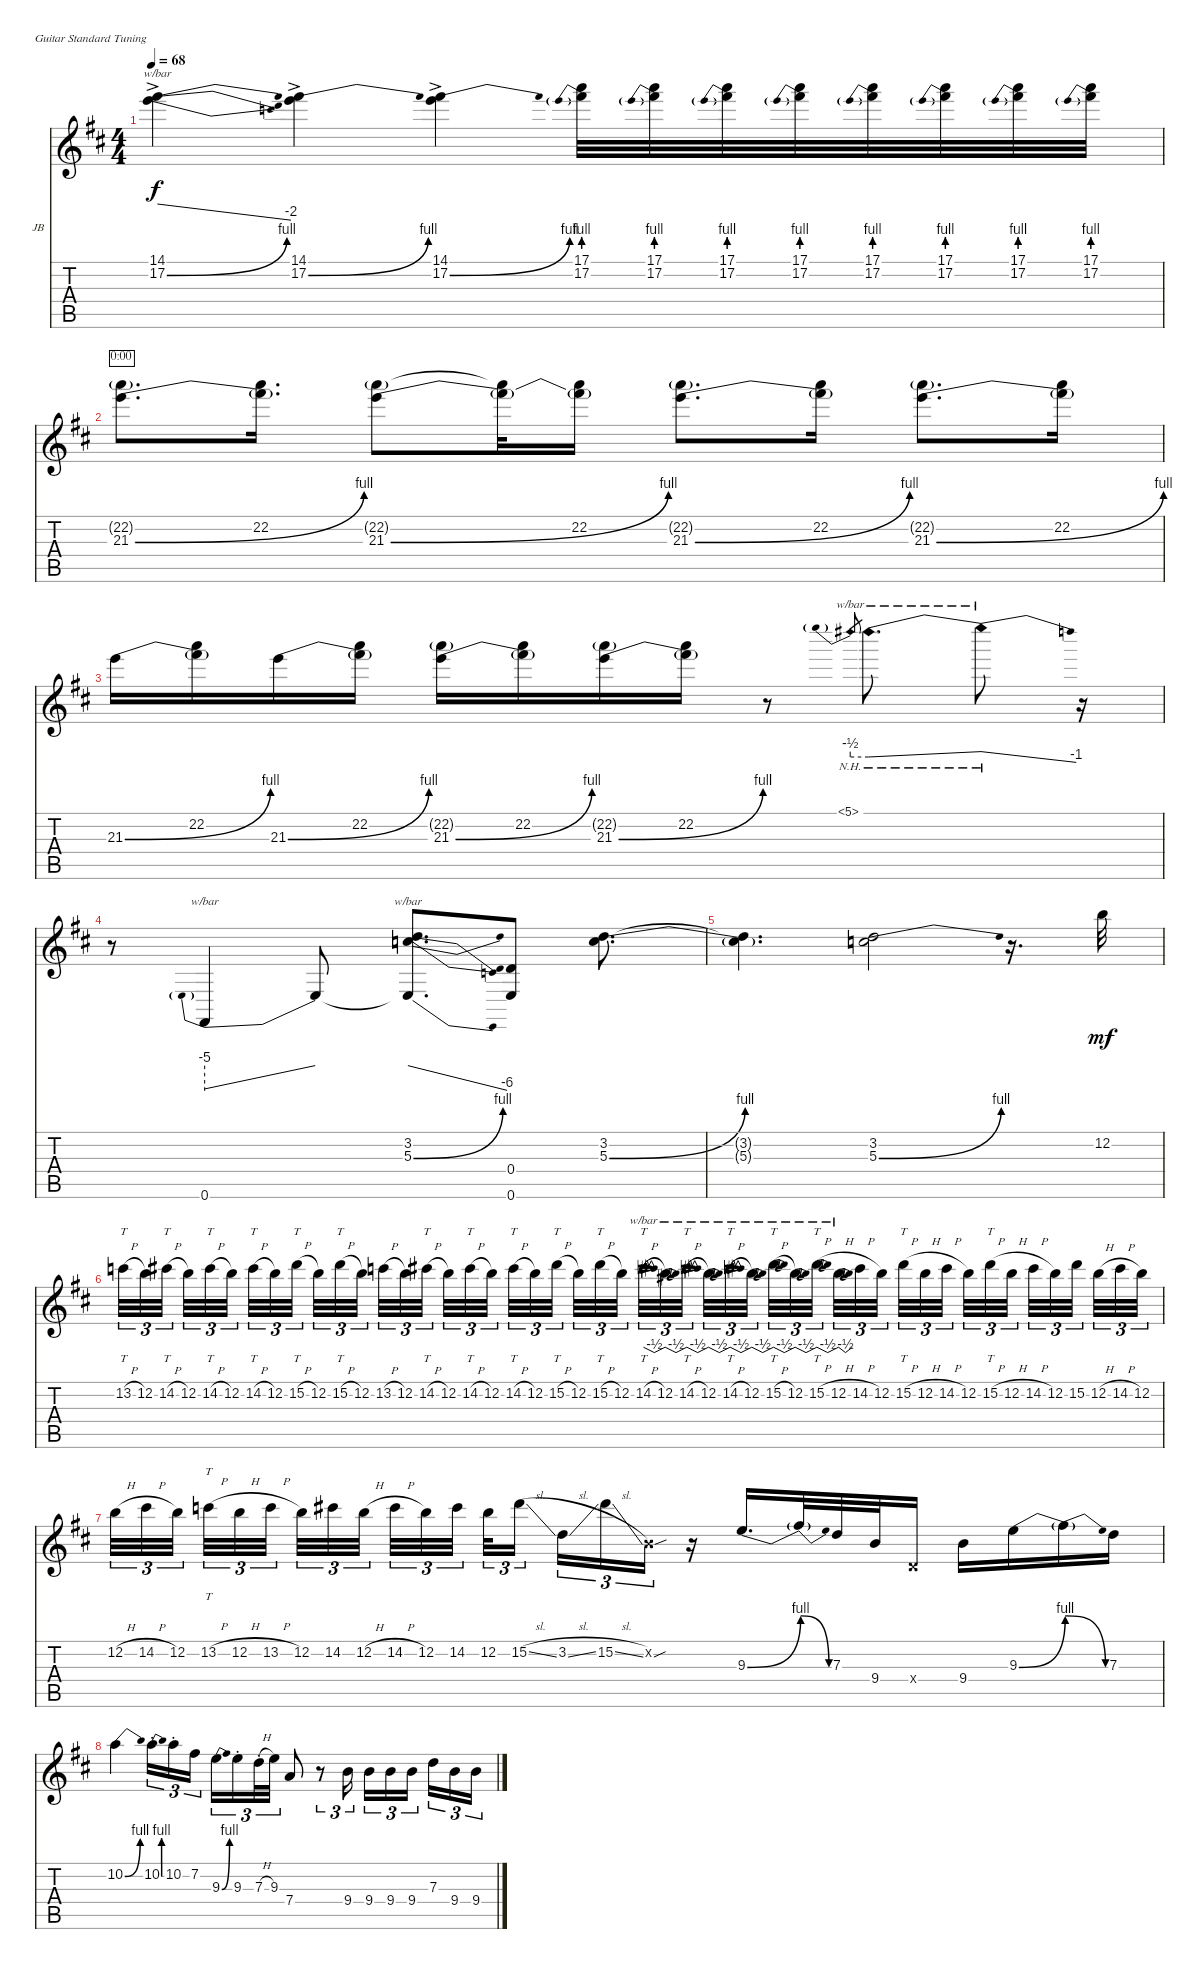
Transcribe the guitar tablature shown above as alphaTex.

\defaultSystemsLayout 4
\bracketExtendMode nobrackets
\firstSystemTrackNameOrientation horizontal
\otherSystemsTrackNameOrientation horizontal
\track ("Jeff Beck" "JB") {instrument overdrivenguitar}
\staff {score tabs}
\tuning (E4 B3 G3 D3 A2 E2)
\ts (4 4)
\tempo 68
\clef g2
\ks bminor
(17.2{be (bend 14.399999999999999 0 36 4) ac} 14.1).4{tbe (dive default 36 0 58.8 -8) dy f} (17.2{be (bend 0 0 15 4) ac} 14.1).4 (17.2{be (bend 0 0 15 4) ac} 14.1).4 (17.1 17.2{be (prebend 0 4 60 4)}).32 (17.2{be (prebend 0 4 60 4)} 17.1).32 (17.2{be (prebend 0 4 60 4)} 17.1).32 (17.2{be (prebend 0 4 60 4)} 17.1).32 (17.2{be (prebend 0 4 60 4)} 17.1).32 (17.2{be (prebend 0 4 60 4)} 17.1).32 (17.2{be (prebend 0 4 60 4)} 17.1).32 (17.2{be (prebend 0 4 60 4)} 17.1).32 |
\scale
0.537209 (21.3{be (bend 0 0 48 4)} 22.2{g}).8{d timer} (22.2 21.3{t}).16{d} (21.3{be (bend 0 0 48 4)} 22.2{g}).8 (22.2{t} 21.3{t}).32 (22.2 21.3{t}).16 (21.3{be (bend 0 0 48 4)} 22.2{g}).8{d} (22.2 21.3{t}).16 (21.3{be (bend 0 0 48 4)} 22.2{g}).8{d} (22.2 21.3{t}).16 |
\scale
0.457875 21.3{be (bend 0 0 48 4)}.16 (22.2 21.3{t}).16 21.3{be (bend 0 0 48 4)}.16 (22.2 21.3{t}).16 (21.3{be (bend 0 0 48 4)} 22.2{g}).16 (22.2 21.3{t}).16 (21.3{be (bend 0 0 48 4)} 22.2{g}).16 (22.2 21.3{t}).16 r.8 5.1{nh}.8{tbe (predive default 0 -2 60 -2) gr} 5.1{nh t}.8{d tbe (dive default 0.6 -2 24 0)} 5.1{nh t}.8{tbe (dive default 0 0 45 -4)} r.16 |
\scale
0.599185 r.8 0.6.4{tbe (predivedive default 0 -20 60 0)} 0.6{t}.8 (5.3{be (bend 0 0 3.5999999999999996 4)} 3.2 0.6{t}).8{d tbe (dive default 24.599999999999998 0 45.6 -24)} (0.6 0.4).8 (5.3{be (bend 0 0 59.4 4)} 3.2).8{d} |
\scale
0.40057 (5.3{be (hold 0 0 60 0) t} 3.2{t}).4{d} (3.2 5.3{be (bend 0 0 15 4)}).2 r.16{d} 12.2.32{dy mf} |
13.2{h}.32{tt tu (3 2)} 12.2.32{tu (3 2)} 14.2{h}.32{tt tu (3 2)} 12.2.32{tu (3 2)} 14.2{h}.32{tt tu (3 2)} 12.2.32{tu (3 2)} 14.2{h}.32{tt tu (3 2)} 12.2.32{tu (3 2)} 15.2{h}.32{tt tu (3 2)} 12.2.32{tu (3 2)} 15.2{h}.32{tt tu (3 2)} 12.2.32{tu (3 2)} 13.2{h}.32{tu (3 2)} 12.2.32{tu (3 2)} 14.2{h}.32{tt tu (3 2)} 12.2.32{tu (3 2)} 14.2{h}.32{tt tu (3 2)} 12.2.32{tu (3 2)} 14.2{h}.32{tt tu (3 2)} 12.2.32{tu (3 2)} 15.2{h}.32{tt tu (3 2)} 12.2.32{tu (3 2)} 15.2{h}.32{tt tu (3 2)} 12.2.32{tu (3 2)} 14.2{h}.32{tt tu (3 2) tbe (dip default 0 0 13.799999999999999 -2 15 -2 49.199999999999996 0)} 12.2.32{tu (3 2) tbe (dip default 0 0 30 -2 60 0)} 14.2{h}.32{tt tu (3 2) tbe (dip default 0 0 30 -2 60 0)} 12.2.32{tu (3 2) tbe (dip default 0 0 30 -2 60 0)} 14.2{h}.32{tt tu (3 2) tbe (dip default 0 0 30 -2 60 0)} 12.2.32{tu (3 2) tbe (dip default 0 0 30 -2 60 0)} 15.2{h}.32{tt tu (3 2) tbe (dip default 0 0 30 -2 60 0)} 12.2.32{tu (3 2) tbe (dip default 0 0 30 -2 60 0)} 15.2{h}.32{tt tu (3 2) tbe (dip default 0 0 30 -2 60 0)} 12.2{h}.32{tu (3 2) tbe (dip default 0 0 30 -2 60 0)} 14.2{h}.32{tu (3 2)} 12.2.32{tu (3 2)} 15.2{h}.32{tt tu (3 2)} 12.2{h}.32{tu (3 2)} 14.2{h}.32{tu (3 2)} 12.2.32{tu (3 2)} 15.2{h}.32{tt tu (3 2)} 12.2{h}.32{tu (3 2)} 14.2{h}.32{tu (3 2)} 12.2.32{tu (3 2)} 15.2.32{tu (3 2)} 12.2{h}.32{tu (3 2)} 14.2{h}.32{tu (3 2)} 12.2.32{tu (3 2)} |
12.2{h}.32{tu (3 2)} 14.2{h}.32{tu (3 2)} 12.2.32{tu (3 2)} 13.2{h}.32{tt tu (3 2)} 12.2{h}.32{tu (3 2)} 13.2{h}.32{tu (3 2)} 12.2.32{tu (3 2)} 14.2.32{tu (3 2)} 12.2{h}.32{tu (3 2)} 14.2{h}.32{tu (3 2)} 12.2.32{tu (3 2)} 14.2.32{tu (3 2)} 12.2.32{tu (3 2)} 15.2{sl}.16{tu (3 2)} 3.2{sl}.16{tu (3 2)} 15.2{sl}.16{tu (3 2)} 0.2{sou x}.16{tu (3 2)} r.16 9.3{be (bend 0 0 15 4)}.16{d} 9.3{be (release 0 4 15 0) t}.32 7.3.32 9.4.32 0.4{x}.16 9.4.16 9.3{be (bend 0 0 15 4)}.16 9.3{be (release 0 4 15 0) t}.16 7.3.16 |
10.2{be (bend 0 0 15 4)}.4 10.2{be (bend 0 0 15 4) st}.16{tu (3 2)} 10.2{st}.16{tu (3 2)} 7.2.16{tu (3 2)} 9.3{be (bend 0 0 15 4)}.16{tu (3 2)} 9.3{st}.16{tu (3 2)} 7.3{h st}.32{tu (3 2)} 9.3.32{tu (3 2)} 7.4.8 r.8{tu (3 2)} 9.4.16{tu (3 2)} 9.4.16{tu (3 2)} 9.4.16{tu (3 2)} 9.4.16{tu (3 2)} 7.3.16{tu (3 2)} 9.4.16{tu (3 2)} 9.4.16{tu (3 2)}
